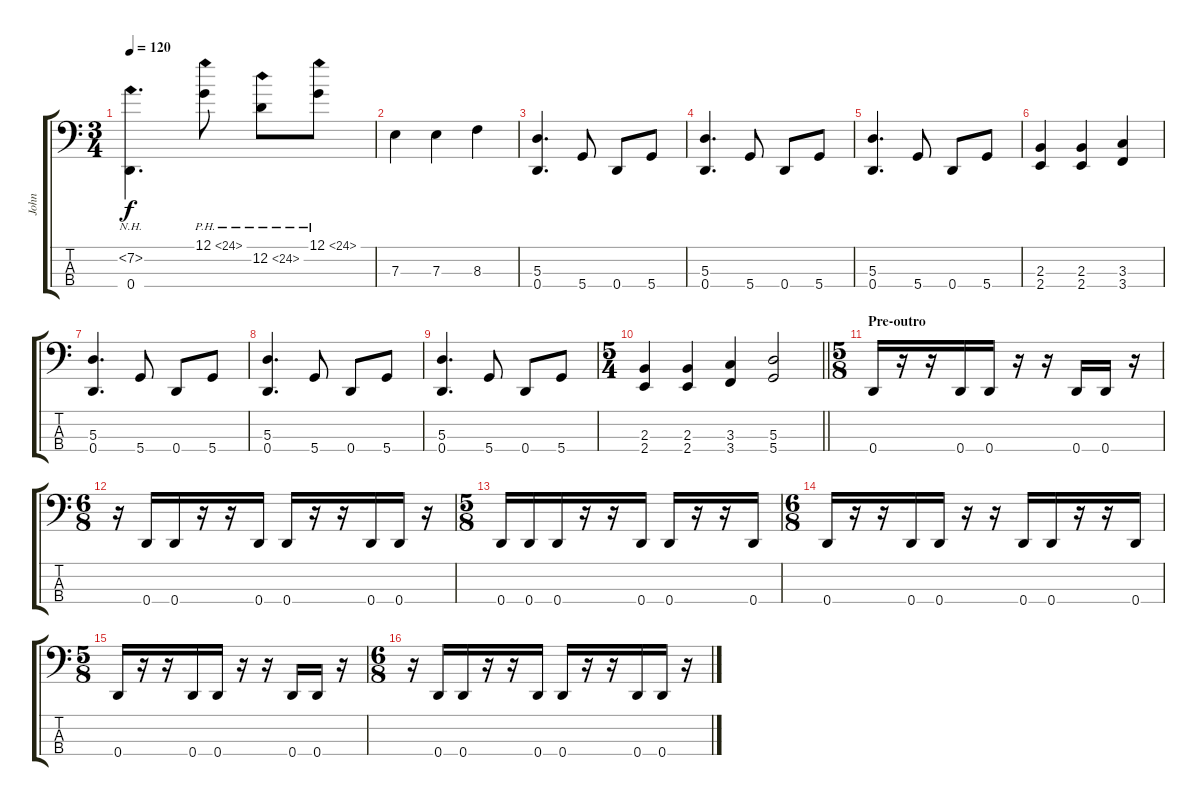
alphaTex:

\track ("John" "John") {instrument electricbassfinger}
\staff {score tabs}
\tuning (G2 D2 A1 D1) {hide}
\ts (3 4)
\tempo 120
\clef f4
\ks c
(7.2{nh} 0.4).4{d dy f} 12.1{ph 12}.8 12.2{ph 12}.8 12.1{ph 12}.8 |
7.3.4 7.3.4 8.3.4 |
(5.3 0.4).4{d} 5.4.8 0.4.8 5.4.8 |
(5.3 0.4).4{d} 5.4.8 0.4.8 5.4.8 |
(5.3 0.4).4{d} 5.4.8 0.4.8 5.4.8 |
(2.3 2.4).4 (2.3 2.4).4 (3.3 3.4).4 |
(5.3 0.4).4{d} 5.4.8 0.4.8 5.4.8 |
(5.3 0.4).4{d} 5.4.8 0.4.8 5.4.8 |
(5.3 0.4).4{d} 5.4.8 0.4.8 5.4.8 |
\ts (5 4)
\barLineRight lightlight
(2.3 2.4).4 (2.3 2.4).4 (3.3 3.4).4 (5.3 5.4).2 |
\ts (5 8)
\section ("" "Pre-outro")
0.4.16 r.16 r.16 0.4.16 0.4.16 r.16 r.16 0.4.16 0.4.16 r.16 |
\ts (6 8)
r.16 0.4.16 0.4.16 r.16 r.16 0.4.16 0.4.16 r.16 r.16 0.4.16 0.4.16 r.16 |
\ts (5 8)
0.4.16 0.4.16 0.4.16 r.16 r.16 0.4.16 0.4.16 r.16 r.16 0.4.16 |
\ts (6 8)
0.4.16 r.16 r.16 0.4.16 0.4.16 r.16 r.16 0.4.16 0.4.16 r.16 r.16 0.4.16 |
\ts (5 8)
0.4.16 r.16 r.16 0.4.16 0.4.16 r.16 r.16 0.4.16 0.4.16 r.16 |
\ts (6 8)
r.16 0.4.16 0.4.16 r.16 r.16 0.4.16 0.4.16 r.16 r.16 0.4.16 0.4.16 r.16
